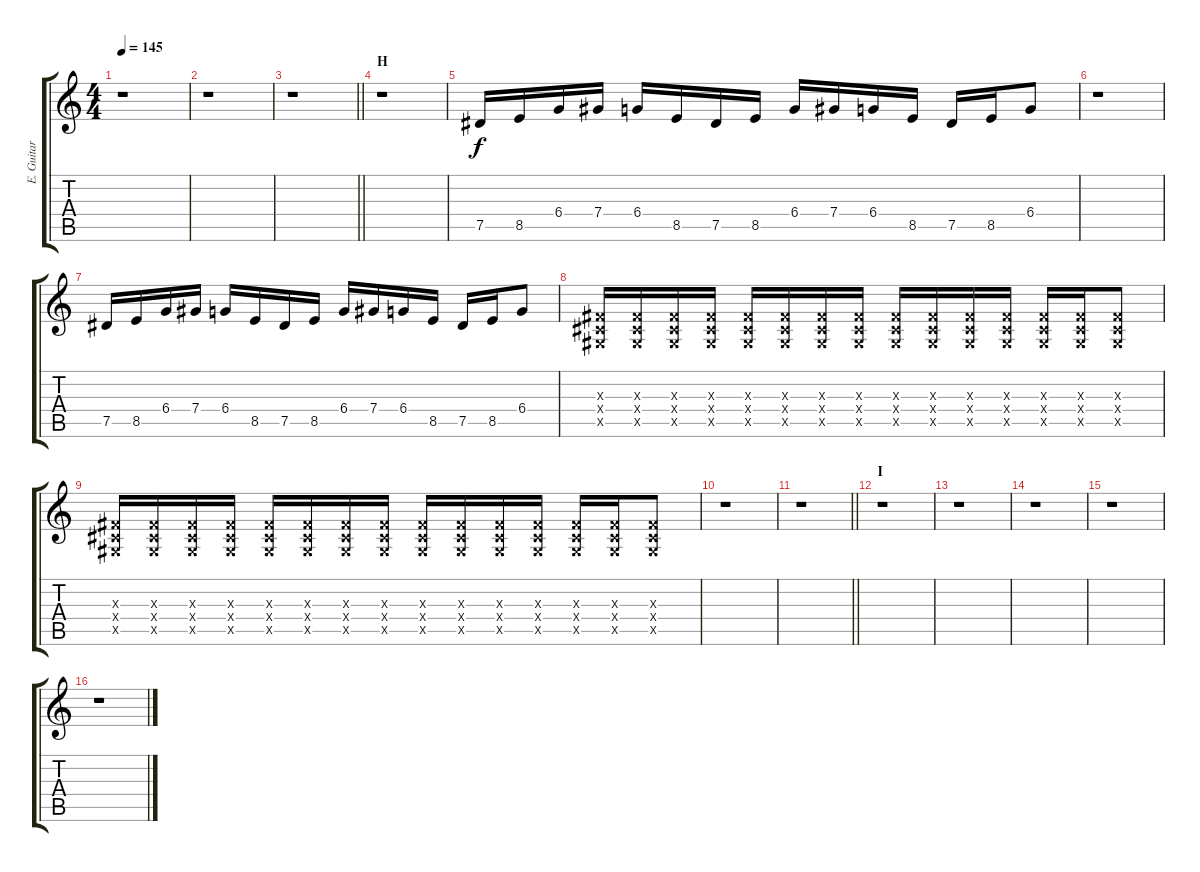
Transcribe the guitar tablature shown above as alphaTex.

\track ("E. Guitar IV" "E. Guitar ") {instrument overdrivenguitar}
\staff {score tabs}
\tuning (Eb4 Bb3 Gb3 Db3 Ab2 Eb2) {hide}
\ts (4 4)
\tempo 145
\clef g2
\ks c
r.1{dy f} |
r.1 |
\barLineRight lightlight
r.1 |
\section ("" "H")
r.1 |
7.5.16 8.5.16 6.4.16 7.4.16 6.4.16 8.5.16 7.5.16 8.5.16 6.4.16 7.4.16 6.4.16 8.5.16 7.5.16 8.5.16 6.4.8 |
r.1 |
7.5.16 8.5.16 6.4.16 7.4.16 6.4.16 8.5.16 7.5.16 8.5.16 6.4.16 7.4.16 6.4.16 8.5.16 7.5.16 8.5.16 6.4.8 |
(0.3{x} 0.4{x} 0.5{x}).16 (0.3{x} 0.4{x} 0.5{x}).16 (0.3{x} 0.4{x} 0.5{x}).16 (0.3{x} 0.4{x} 0.5{x}).16 (0.3{x} 0.4{x} 0.5{x}).16 (0.3{x} 0.4{x} 0.5{x}).16 (0.3{x} 0.4{x} 0.5{x}).16 (0.3{x} 0.4{x} 0.5{x}).16 (0.3{x} 0.4{x} 0.5{x}).16 (0.3{x} 0.4{x} 0.5{x}).16 (0.3{x} 0.4{x} 0.5{x}).16 (0.3{x} 0.4{x} 0.5{x}).16 (0.3{x} 0.4{x} 0.5{x}).16 (0.3{x} 0.4{x} 0.5{x}).16 (0.3{x} 0.4{x} 0.5{x}).8 |
(0.3{x} 0.4{x} 0.5{x}).16 (0.3{x} 0.4{x} 0.5{x}).16 (0.3{x} 0.4{x} 0.5{x}).16 (0.3{x} 0.4{x} 0.5{x}).16 (0.3{x} 0.4{x} 0.5{x}).16 (0.3{x} 0.4{x} 0.5{x}).16 (0.3{x} 0.4{x} 0.5{x}).16 (0.3{x} 0.4{x} 0.5{x}).16 (0.3{x} 0.4{x} 0.5{x}).16 (0.3{x} 0.4{x} 0.5{x}).16 (0.3{x} 0.4{x} 0.5{x}).16 (0.3{x} 0.4{x} 0.5{x}).16 (0.3{x} 0.4{x} 0.5{x}).16 (0.3{x} 0.4{x} 0.5{x}).16 (0.3{x} 0.4{x} 0.5{x}).8 |
r.1 |
\barLineRight lightlight
r.1 |
\section ("" "I")
r.1 |
r.1 |
r.1 |
r.1 |
r.1
